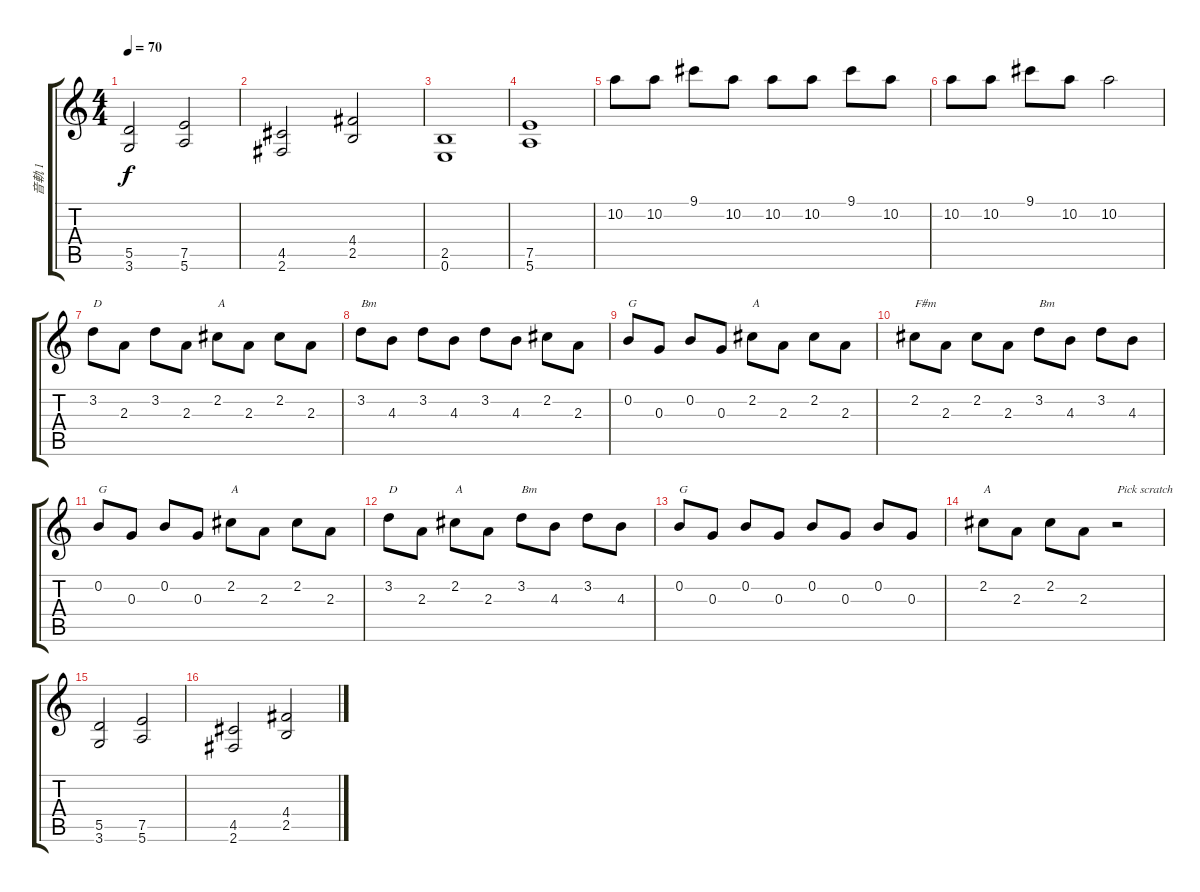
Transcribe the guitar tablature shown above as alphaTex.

\track ("音軌 1" "音軌 1") {instrument overdrivenguitar}
\staff {score tabs}
\tuning (E4 B3 G3 D3 A2 E2) {hide}
\ts (4 4)
\tempo 70
\clef g2
\ks c
(5.5 3.6).2{dy f} (7.5 5.6).2 |
(4.5 2.6).2 (4.4 2.5).2 |
(2.5 0.6).1 |
(7.5 5.6).1 |
10.2.8 10.2.8 9.1.8 10.2.8 10.2.8 10.2.8 9.1.8 10.2.8 |
10.2.8 10.2.8 9.1.8 10.2.8 10.2.2 |
3.2.8{txt "D"} 2.3.8 3.2.8 2.3.8 2.2.8{txt "A"} 2.3.8 2.2.8 2.3.8 |
3.2.8{txt "Bm"} 4.3.8 3.2.8 4.3.8 3.2.8 4.3.8 2.2.8 2.3.8 |
0.2.8{txt "G"} 0.3.8 0.2.8 0.3.8 2.2.8{txt "A"} 2.3.8 2.2.8 2.3.8 |
2.2.8{txt "F#m"} 2.3.8 2.2.8 2.3.8 3.2.8{txt "Bm"} 4.3.8 3.2.8 4.3.8 |
0.2.8{txt "G"} 0.3.8 0.2.8 0.3.8 2.2.8{txt "A"} 2.3.8 2.2.8 2.3.8 |
3.2.8{txt "D"} 2.3.8 2.2.8{txt "A"} 2.3.8 3.2.8{txt "Bm"} 4.3.8 3.2.8 4.3.8 |
0.2.8{txt "G"} 0.3.8 0.2.8 0.3.8 0.2.8 0.3.8 0.2.8 0.3.8 |
2.2.8{txt "A"} 2.3.8 2.2.8 2.3.8 r.2{txt "Pick scratch"} |
(5.5 3.6).2 (7.5 5.6).2 |
(4.5 2.6).2 (4.4 2.5).2
